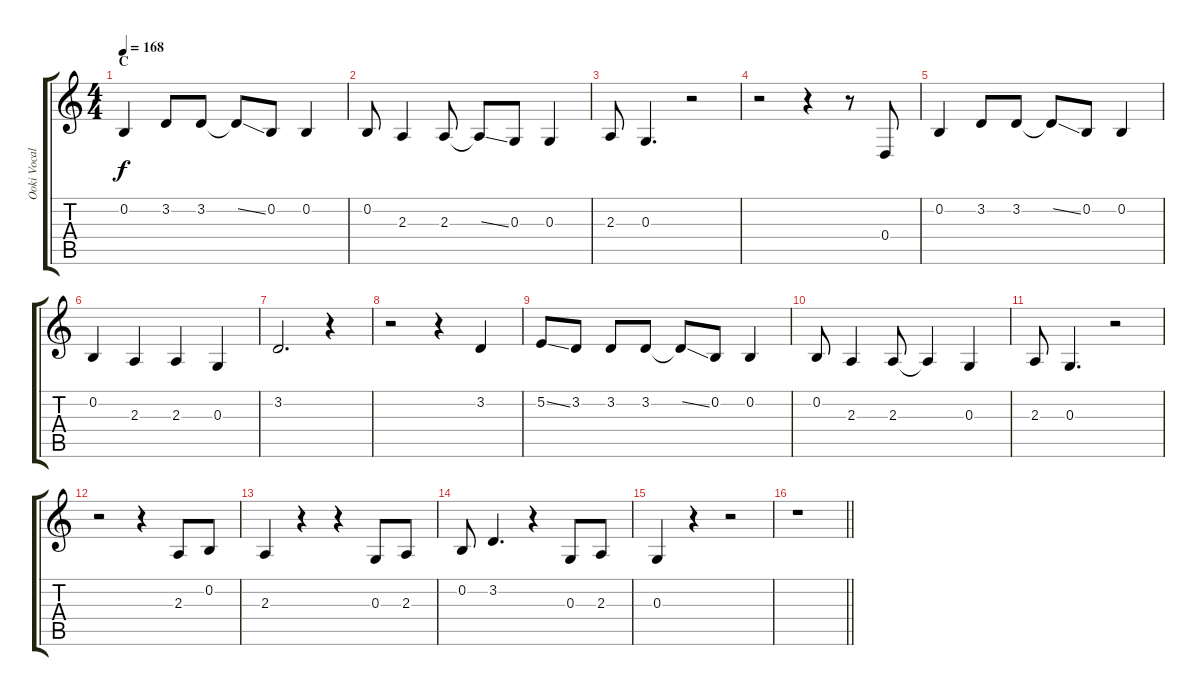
\track ("Ooki Vocals" "Ooki Vocal") {instrument sopranosax}
\staff {score tabs}
\tuning (E4 B3 G3 D3 A2 E2) {hide}
\ts (4 4)
\section ("" "C")
\tempo 168
\clef g2
\ks c
0.2.4{dy f} 3.2.8 3.2.8 3.2{ss t}.8 0.2.8 0.2.4 |
0.2.8 2.3.4 2.3.8 2.3{ss t}.8 0.3.8 0.3.4 |
2.3.8 0.3.4{d} r.2 |
r.2 r.4 r.8 0.4.8 |
0.2.4 3.2.8 3.2.8 3.2{ss t}.8 0.2.8 0.2.4 |
0.2.4 2.3.4 2.3.4 0.3.4 |
3.2.2{d} r.4 |
r.2 r.4 3.2.4 |
5.2{ss}.8 3.2.8 3.2.8 3.2.8 3.2{ss t}.8 0.2.8 0.2.4 |
0.2.8 2.3.4 2.3.8 2.3{t}.4 0.3.4 |
2.3.8 0.3.4{d} r.2 |
r.2 r.4 2.3.8 0.2.8 |
2.3.4 r.4 r.4 0.3.8 2.3.8 |
0.2.8 3.2.4{d} r.4 0.3.8 2.3.8 |
0.3.4 r.4 r.2 |
\barLineRight lightlight
r.1
